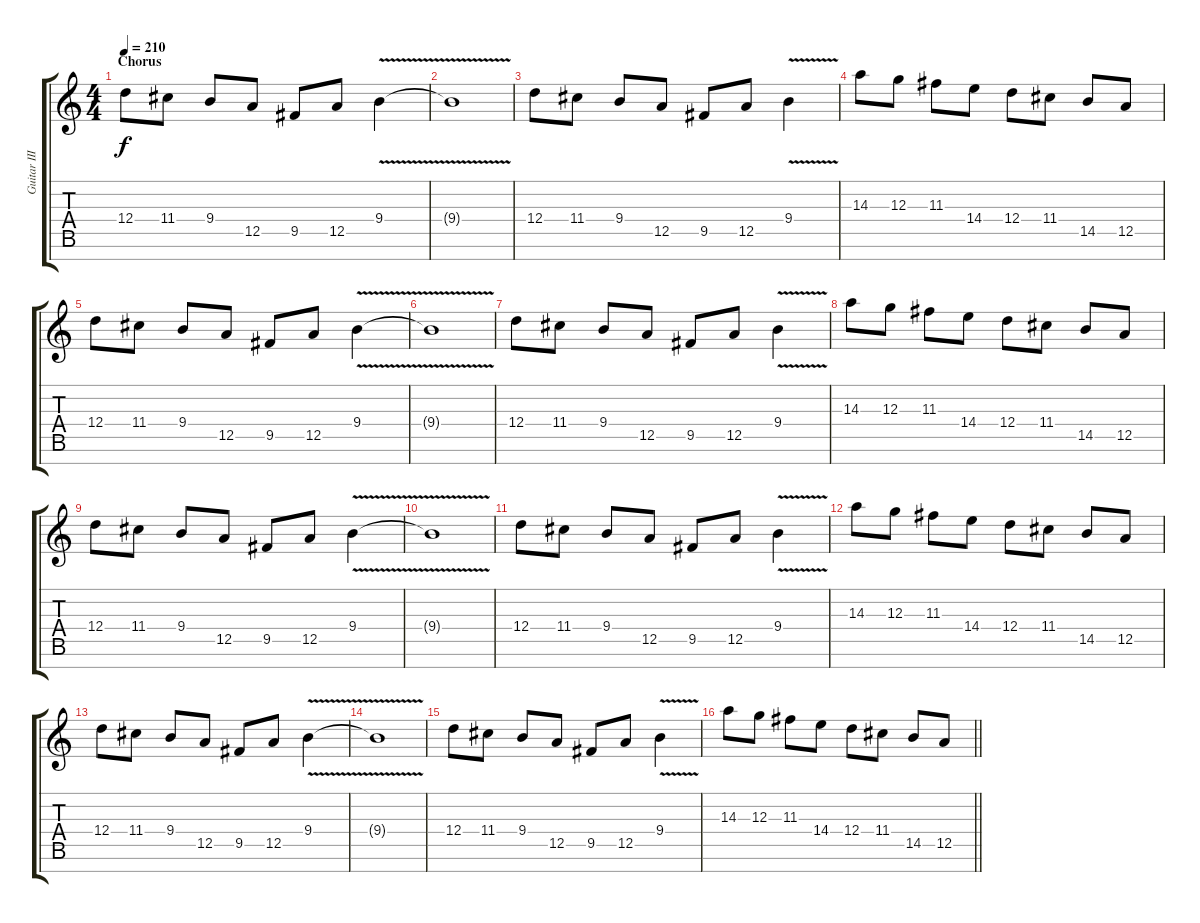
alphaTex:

\track ("Guitar III" "Guitar III") {instrument distortionguitar}
\staff {score tabs}
\tuning (E4 B3 G3 D3 A2 E2 B1) {hide}
\ts (4 4)
\section ("" "Chorus")
\tempo 210
\clef g2
\ks c
12.4.8{dy f volume 11 balance 8 instrument distortionguitar} 11.4.8 9.4.8 12.5.8 9.5.8 12.5.8 9.4{v}.4 |
9.4{t}.1 |
12.4.8 11.4.8 9.4.8 12.5.8 9.5.8 12.5.8 9.4{v}.4 |
14.3.8 12.3.8 11.3.8 14.4.8 12.4.8 11.4.8 14.5.8 12.5.8 |
12.4.8 11.4.8 9.4.8 12.5.8 9.5.8 12.5.8 9.4{v}.4 |
9.4{t}.1 |
12.4.8 11.4.8 9.4.8 12.5.8 9.5.8 12.5.8 9.4{v}.4 |
14.3.8 12.3.8 11.3.8 14.4.8 12.4.8 11.4.8 14.5.8 12.5.8 |
12.4.8 11.4.8 9.4.8 12.5.8 9.5.8 12.5.8 9.4{v}.4 |
9.4{t}.1 |
12.4.8 11.4.8 9.4.8 12.5.8 9.5.8 12.5.8 9.4{v}.4 |
14.3.8 12.3.8 11.3.8 14.4.8 12.4.8 11.4.8 14.5.8 12.5.8 |
12.4.8 11.4.8 9.4.8 12.5.8 9.5.8 12.5.8 9.4{v}.4 |
9.4{t}.1 |
12.4.8 11.4.8 9.4.8 12.5.8 9.5.8 12.5.8 9.4{v}.4 |
\barLineRight lightlight
14.3.8 12.3.8 11.3.8 14.4.8 12.4.8 11.4.8 14.5.8 12.5.8
